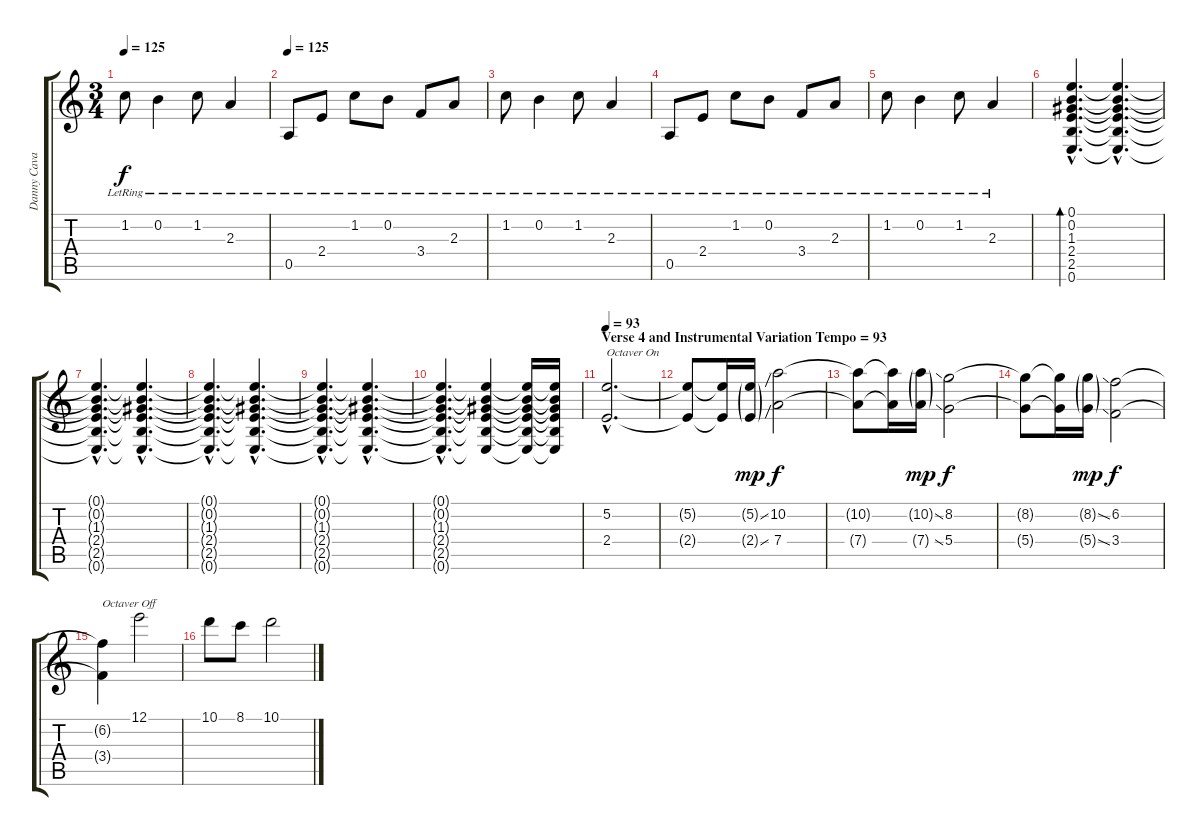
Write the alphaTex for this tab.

\track ("Danny Cavanagh (Electric Guitar)" "Danny Cava") {instrument electricguitarjazz}
\staff {score tabs}
\tuning (E4 B3 G3 D3 A2 E2) {hide}
\ts (3 4)
\tempo 125
\clef g2
\ks c
1.2{lr}.8{dy f} 0.2{lr}.4 1.2{lr}.8 2.3{lr}.4 |
\tempo 125
0.5{lr}.8 2.4{lr}.8 1.2{lr}.8 0.2{lr}.8 3.4{lr}.8 2.3{lr}.8 |
1.2{lr}.8 0.2{lr}.4 1.2{lr}.8 2.3{lr}.4 |
0.5{lr}.8 2.4{lr}.8 1.2{lr}.8 0.2{lr}.8 3.4{lr}.8 2.3{lr}.8 |
1.2{lr}.8 0.2{lr}.4 1.2{lr}.8 2.3{lr}.4 |
(0.1{hac} 0.2{hac} 1.3{hac} 2.4{hac} 2.5{hac} 0.6{hac}).4{d bd 60} (0.1{hac t} 0.2{hac t} 1.3{hac t} 2.4{hac t} 2.5{hac t} 0.6{hac t}).4{d} |
(0.1{hac t} 0.2{hac t} 1.3{hac t} 2.4{hac t} 2.5{hac t} 0.6{hac t}).4{d} (0.1{hac t} 0.2{hac t} 1.3{hac t} 2.4{hac t} 2.5{hac t} 0.6{hac t}).4{d} |
(0.1{hac t} 0.2{hac t} 1.3{hac t} 2.4{hac t} 2.5{hac t} 0.6{hac t}).4{d} (0.1{hac t} 0.2{hac t} 1.3{hac t} 2.4{hac t} 2.5{hac t} 0.6{hac t}).4{d} |
(0.1{hac t} 0.2{hac t} 1.3{hac t} 2.4{hac t} 2.5{hac t} 0.6{hac t}).4{d} (0.1{hac t} 0.2{hac t} 1.3{hac t} 2.4{hac t} 2.5{hac t} 0.6{hac t}).4{d volume 0} |
(0.1{hac t} 0.2{hac t} 1.3{hac t} 2.4{hac t} 2.5{hac t} 0.6{hac t}).4{d} (0.1{t} 0.2{t} 1.3{t} 2.4{t} 2.5{t} 0.6{t}).4 (0.1{t} 0.2{t} 1.3{t} 2.4{t} 2.5{t} 0.6{t}).16 (0.1{t} 0.2{t} 1.3{t} 2.4{t} 2.5{t} 0.6{t}).16 |
\section ("" "Verse 4 and Instrumental Variation Tempo = 93")
\tempo 93
(5.2{hac} 2.4{hac}).2{d txt "Octaver On" volume 10 instrument distortionguitar} |
(5.2{t} 2.4{t}).8 (5.2{t} 2.4{t}).16 (5.2{ss g} 2.4{ss g}).16{dy mp} (10.2 7.4).2{dy f} |
(10.2{t} 7.4{t}).8 (10.2{t} 7.4{t}).16 (10.2{ss g} 7.4{ss g}).16{dy mp} (8.2 5.4).2{dy f} |
(8.2{t} 5.4{t}).8 (8.2{t} 5.4{t}).16 (8.2{ss g} 5.4{ss g}).16{dy mp} (6.2 3.4).2{dy f} |
(6.2{t} 3.4{t}).4{txt "Octaver Off" volume 8} 12.1.2 |
10.1.8 8.1.8 10.1.2
